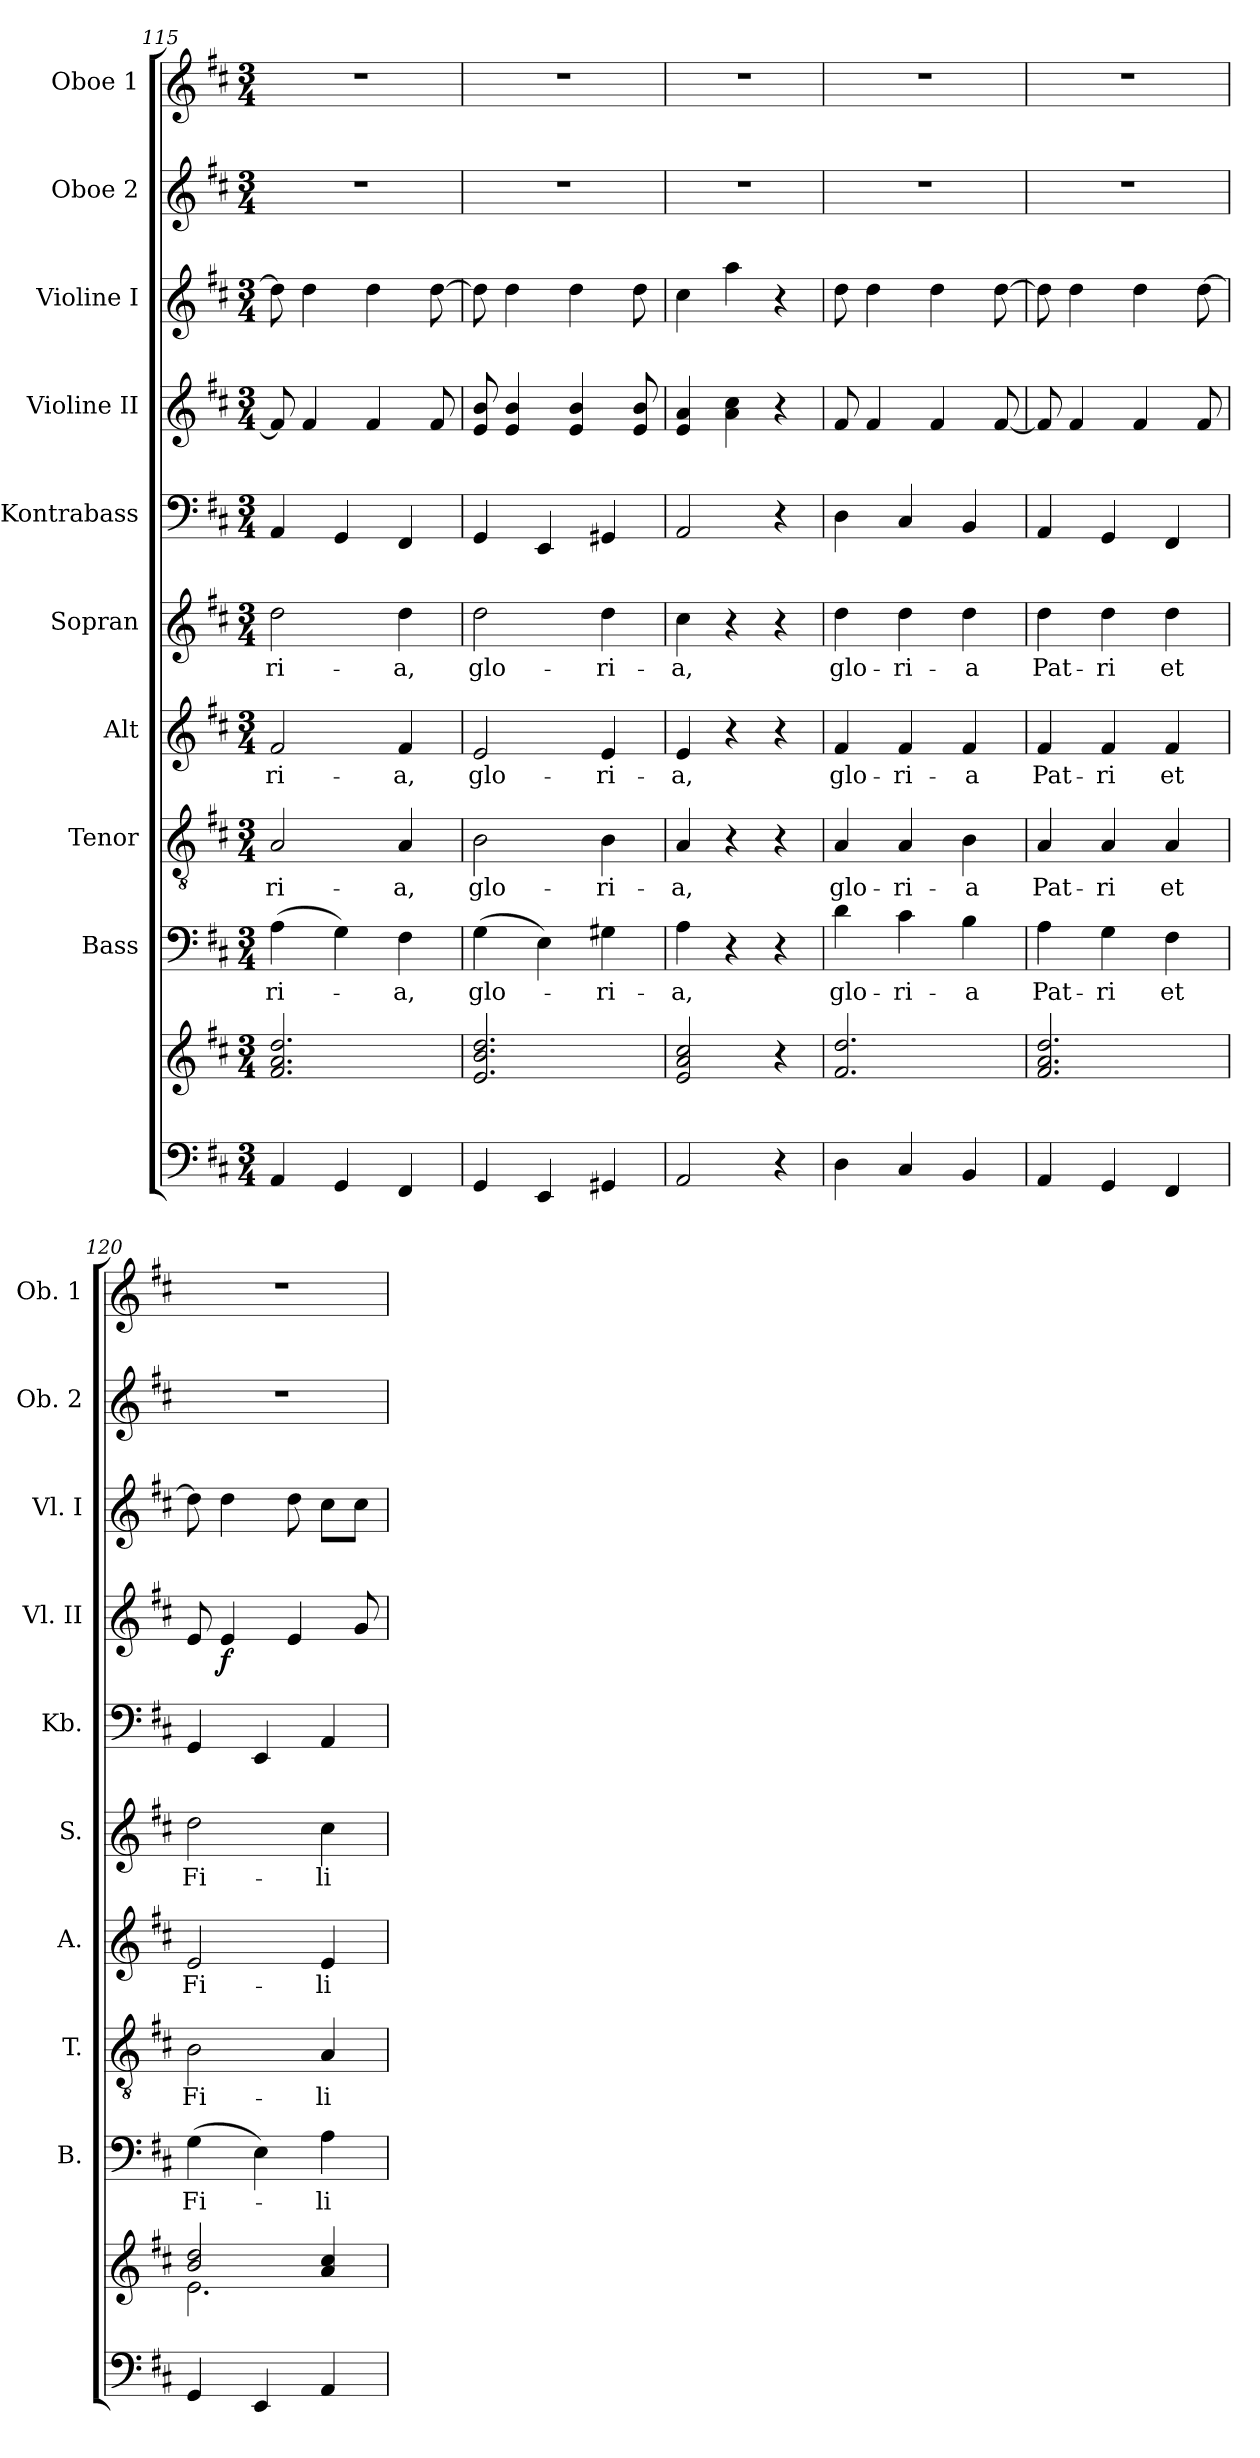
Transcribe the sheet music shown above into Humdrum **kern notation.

**kern	**kern	**kern	**text	**kern	**text	**kern	**text	**kern	**text	**kern	**kern	**dynam	**kern	**kern	**kern
*part10	*part10	*part9	*part9	*part8	*part8	*part7	*part7	*part6	*part6	*part5	*part4	*part4	*part3	*part2	*part1
*staff11	*staff10	*staff9	*staff9	*staff8	*staff8	*staff7	*staff7	*staff6	*staff6	*staff5	*staff4	*staff4	*staff3	*staff2	*staff1
*	*	*I"Bass	*	*I"Tenor	*	*I"Alt	*	*I"Sopran	*	*I"Kontrabass	*I"Violine II	*	*I"Violine I	*I"Oboe 2	*I"Oboe 1
*	*	*I'B.	*	*I'T.	*	*I'A.	*	*I'S.	*	*I'Kb.	*I'Vl. II	*	*I'Vl. I	*I'Ob. 2	*I'Ob. 1
*clefF4	*clefG2	*clefF4	*	*clefGv2	*	*clefG2	*	*clefG2	*	*clefF4	*clefG2	*	*clefG2	*clefG2	*clefG2
*	*	*	*	*	*	*	*	*	*	*ITrd7c12	*	*	*	*	*
*k[f#c#]	*k[f#c#]	*k[f#c#]	*	*k[f#c#]	*	*k[f#c#]	*	*k[f#c#]	*	*k[f#c#]	*k[f#c#]	*	*k[f#c#]	*k[f#c#]	*k[f#c#]
*D:	*D:	*D:	*	*D:	*	*D:	*	*D:	*	*D:	*D:	*	*D:	*D:	*D:
*M3/4	*M3/4	*M3/4	*	*M3/4	*	*M3/4	*	*M3/4	*	*M3/4	*M3/4	*	*M3/4	*M3/4	*M3/4
=115	=115	=115	=115	=115	=115	=115	=115	=115	=115	=115	=115	=115	=115	=115	=115
!	!	!	!LO:LY:b	!	!LO:LY:b	!	!LO:LY:b	!	!LO:LY:b	!	!	!	!	!	!
4AA/	2.f#/ 2.a/ 2.dd/	(>4A\	-ri-	2A/	-ri-	2f#/	-ri-	2dd\	-ri-	4AAA/	8f#/]	.	8dd\]	2.r	2.r
.	.	.	.	.	.	.	.	.	.	.	4f#/	.	4dd\	.	.
4GG/	.	4G\)	.	.	.	.	.	.	.	4GGG/	.	.	.	.	.
.	.	.	.	.	.	.	.	.	.	.	4f#/	.	4dd\	.	.
!	!	!	!LO:LY:b	!	!LO:LY:b	!	!LO:LY:b	!	!LO:LY:b	!	!	!	!	!	!
4FF#/	.	4F#\	-a,	4A/	-a,	4f#/	-a,	4dd\	-a,	4FFF#/	.	.	.	.	.
.	.	.	.	.	.	.	.	.	.	.	8f#/	.	[8dd\	.	.
=116	=116	=116	=116	=116	=116	=116	=116	=116	=116	=116	=116	=116	=116	=116	=116
!	!	!	!LO:LY:b	!	!LO:LY:b	!	!LO:LY:b	!	!LO:LY:b	!	!	!	!	!	!
4GG/	2.e/ 2.b/ 2.dd/	(>4G\	glo-	2B\	glo-	2e/	glo-	2dd\	glo-	4GGG/	8e/ 8b/	.	8dd\]	2.r	2.r
.	.	.	.	.	.	.	.	.	.	.	4e/ 4b/	.	4dd\	.	.
4EE/	.	4E\)	.	.	.	.	.	.	.	4EEE/	.	.	.	.	.
.	.	.	.	.	.	.	.	.	.	.	4e/ 4b/	.	4dd\	.	.
!	!	!	!LO:LY:b	!	!LO:LY:b	!	!LO:LY:b	!	!LO:LY:b	!	!	!	!	!	!
4GG#X/	.	4G#X\	-ri-	4B\	-ri-	4e/	-ri-	4dd\	-ri-	4GGG#X/	.	.	.	.	.
.	.	.	.	.	.	.	.	.	.	.	8e/ 8b/	.	8dd\	.	.
=117	=117	=117	=117	=117	=117	=117	=117	=117	=117	=117	=117	=117	=117	=117	=117
!	!	!	!LO:LY:b	!	!LO:LY:b	!	!LO:LY:b	!	!LO:LY:b	!	!	!	!	!	!
2AA/	2e/ 2a/ 2cc#/	4A\	-a,	4A/	-a,	4e/	-a,	4cc#\	-a,	2AAA/	4e/ 4a/	.	4cc#\	2.r	2.r
.	.	4r	.	4r	.	4r	.	4r	.	.	4a\ 4cc#\	.	4aa\	.	.
4r	4r	4r	.	4r	.	4r	.	4r	.	4r	4r	.	4r	.	.
=118	=118	=118	=118	=118	=118	=118	=118	=118	=118	=118	=118	=118	=118	=118	=118
!	!	!	!LO:LY:b	!	!LO:LY:b	!	!LO:LY:b	!	!LO:LY:b	!	!	!	!	!	!
4D\	2.f#/ 2.dd/	4d\	glo-	4A/	glo-	4f#/	glo-	4dd\	glo-	4DD\	8f#/	.	8dd\	2.r	2.r
.	.	.	.	.	.	.	.	.	.	.	4f#/	.	4dd\	.	.
!	!	!	!LO:LY:b	!	!LO:LY:b	!	!LO:LY:b	!	!LO:LY:b	!	!	!	!	!	!
4C#/	.	4c#\	-ri-	4A/	-ri-	4f#/	-ri-	4dd\	-ri-	4CC#/	.	.	.	.	.
.	.	.	.	.	.	.	.	.	.	.	4f#/	.	4dd\	.	.
!	!	!	!LO:LY:b	!	!LO:LY:b	!	!LO:LY:b	!	!LO:LY:b	!	!	!	!	!	!
4BB/	.	4B\	-a	4B\	-a	4f#/	-a	4dd\	-a	4BBB/	.	.	.	.	.
.	.	.	.	.	.	.	.	.	.	.	[8f#/	.	[8dd\	.	.
=119	=119	=119	=119	=119	=119	=119	=119	=119	=119	=119	=119	=119	=119	=119	=119
!	!	!	!LO:LY:b	!	!LO:LY:b	!	!LO:LY:b	!	!LO:LY:b	!	!	!	!	!	!
4AA/	2.f#/ 2.a/ 2.dd/	4A\	Pat-	4A/	Pat-	4f#/	Pat-	4dd\	Pat-	4AAA/	8f#/]	.	8dd\]	2.r	2.r
.	.	.	.	.	.	.	.	.	.	.	4f#/	.	4dd\	.	.
!	!	!	!LO:LY:b	!	!LO:LY:b	!	!LO:LY:b	!	!LO:LY:b	!	!	!	!	!	!
4GG/	.	4G\	-ri	4A/	-ri	4f#/	-ri	4dd\	-ri	4GGG/	.	.	.	.	.
.	.	.	.	.	.	.	.	.	.	.	4f#/	.	4dd\	.	.
!	!	!	!LO:LY:b	!	!LO:LY:b	!	!LO:LY:b	!	!LO:LY:b	!	!	!	!	!	!
4FF#/	.	4F#\	et	4A/	et	4f#/	et	4dd\	et	4FFF#/	.	.	.	.	.
.	.	.	.	.	.	.	.	.	.	.	8f#/	.	[8dd\	.	.
=120	=120	=120	=120	=120	=120	=120	=120	=120	=120	=120	=120	=120	=120	=120	=120
*	*^	*	*	*	*	*	*	*	*	*	*	*	*	*	*
!	!	!	!	!LO:LY:b	!	!LO:LY:b	!	!LO:LY:b	!	!LO:LY:b	!	!	!	!	!	!
4GG/	2b/ 2dd/	2.e\	(>4G\	Fi-	2B\	Fi-	2e/	Fi-	2dd\	Fi-	4GGG/	8e/	.	8dd\]	2.r	2.r
!	!	!	!	!	!	!	!	!	!	!	!	!	!LO:DY:b	!	!	!
.	.	.	.	.	.	.	.	.	.	.	.	4e/	f	4dd\	.	.
4EE/	.	.	4E\)	.	.	.	.	.	.	.	4EEE/	.	.	.	.	.
.	.	.	.	.	.	.	.	.	.	.	.	4e/	.	8dd\	.	.
!	!	!	!	!LO:LY:b	!	!LO:LY:b	!	!LO:LY:b	!	!LO:LY:b	!	!	!	!	!	!
4AA/	4a/ 4cc#/	.	4A\	-li-	4A/	-li-	4e/	-li-	4cc#\	-li-	4AAA/	.	.	8cc#\L	.	.
.	.	.	.	.	.	.	.	.	.	.	.	8g/	.	8cc#\J	.	.
*	*v	*v	*	*	*	*	*	*	*	*	*	*	*	*	*	*
=	=	=	=	=	=	=	=	=	=	=	=	=	=	=	=
*-	*-	*-	*-	*-	*-	*-	*-	*-	*-	*-	*-	*-	*-	*-	*-
